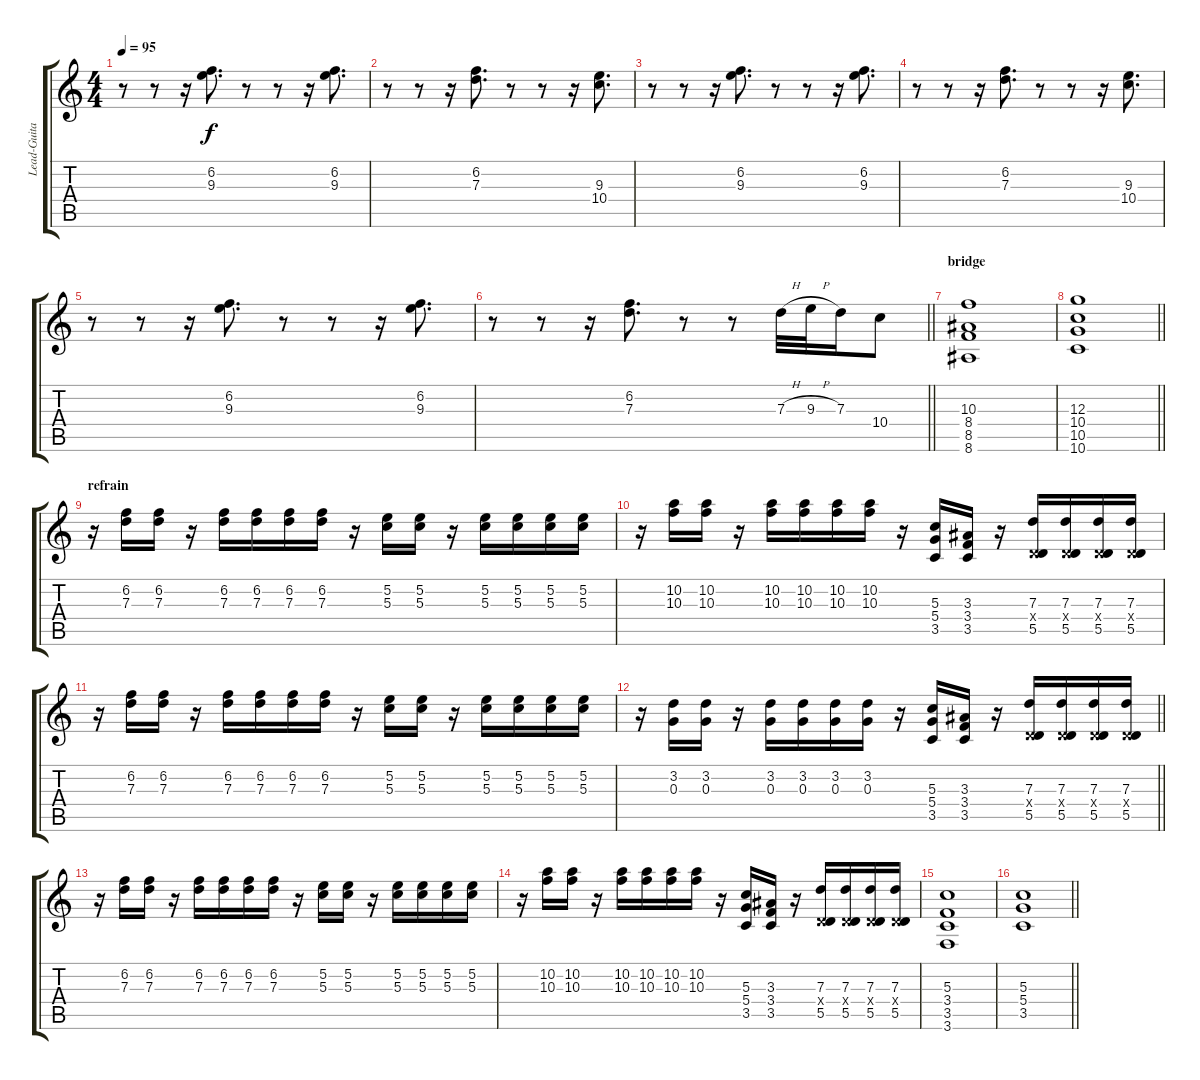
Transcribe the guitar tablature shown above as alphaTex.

\track ("Lead-Guitar" "Lead-Guita") {instrument distortionguitar}
\staff {score tabs}
\tuning (E4 B3 G3 D3 A2 D2) {hide}
\ts (4 4)
\tempo 95
\clef g2
\ks c
r.8{dy f} r.8 r.16 (6.2 9.3).8{d} r.8 r.8 r.16 (6.2 9.3).8{d} |
r.8 r.8 r.16 (6.2 7.3).8{d} r.8 r.8 r.16 (9.3 10.4).8{d} |
r.8 r.8 r.16 (6.2 9.3).8{d} r.8 r.8 r.16 (6.2 9.3).8{d} |
r.8 r.8 r.16 (6.2 7.3).8{d} r.8 r.8 r.16 (9.3 10.4).8{d} |
r.8 r.8 r.16 (6.2 9.3).8{d} r.8 r.8 r.16 (6.2 9.3).8{d} |
\barLineRight lightlight
r.8 r.8 r.16 (6.2 7.3).8{d} r.8 r.8 7.3{h}.32 9.3{h}.32 7.3.16 10.4.8 |
\section ("" "bridge")
(10.3 8.4 8.5 8.6).1 |
\barLineRight lightlight
(12.3 10.4 10.5 10.6).1 |
\section ("" "refrain")
r.16 (6.2 7.3).16 (6.2 7.3).16 r.16 (6.2 7.3).16 (6.2 7.3).16 (6.2 7.3).16 (6.2 7.3).16 r.16 (5.2 5.3).16 (5.2 5.3).16 r.16 (5.2 5.3).16 (5.2 5.3).16 (5.2 5.3).16 (5.2 5.3).16 |
r.16 (10.2 10.3).16 (10.2 10.3).16 r.16 (10.2 10.3).16 (10.2 10.3).16 (10.2 10.3).16 (10.2 10.3).16 r.16 (5.3 5.4 3.5).16 (3.3 3.4 3.5).16 r.16 (7.3 0.4{x} 5.5).16 (7.3 0.4{x} 5.5).16 (7.3 0.4{x} 5.5).16 (7.3 0.4{x} 5.5).16 |
r.16 (6.2 7.3).16 (6.2 7.3).16 r.16 (6.2 7.3).16 (6.2 7.3).16 (6.2 7.3).16 (6.2 7.3).16 r.16 (5.2 5.3).16 (5.2 5.3).16 r.16 (5.2 5.3).16 (5.2 5.3).16 (5.2 5.3).16 (5.2 5.3).16 |
\barLineRight lightlight
r.16 (3.2 0.3).16 (3.2 0.3).16 r.16 (3.2 0.3).16 (3.2 0.3).16 (3.2 0.3).16 (3.2 0.3).16 r.16 (5.3 5.4 3.5).16 (3.3 3.4 3.5).16 r.16 (7.3 0.4{x} 5.5).16 (7.3 0.4{x} 5.5).16 (7.3 0.4{x} 5.5).16 (7.3 0.4{x} 5.5).16 |
r.16 (6.2 7.3).16 (6.2 7.3).16 r.16 (6.2 7.3).16 (6.2 7.3).16 (6.2 7.3).16 (6.2 7.3).16 r.16 (5.2 5.3).16 (5.2 5.3).16 r.16 (5.2 5.3).16 (5.2 5.3).16 (5.2 5.3).16 (5.2 5.3).16 |
r.16 (10.2 10.3).16 (10.2 10.3).16 r.16 (10.2 10.3).16 (10.2 10.3).16 (10.2 10.3).16 (10.2 10.3).16 r.16 (5.3 5.4 3.5).16 (3.3 3.4 3.5).16 r.16 (7.3 0.4{x} 5.5).16 (7.3 0.4{x} 5.5).16 (7.3 0.4{x} 5.5).16 (7.3 0.4{x} 5.5).16 |
(5.3 3.4 3.5 3.6).1 |
\barLineRight lightlight
(5.3 5.4 3.5).1
